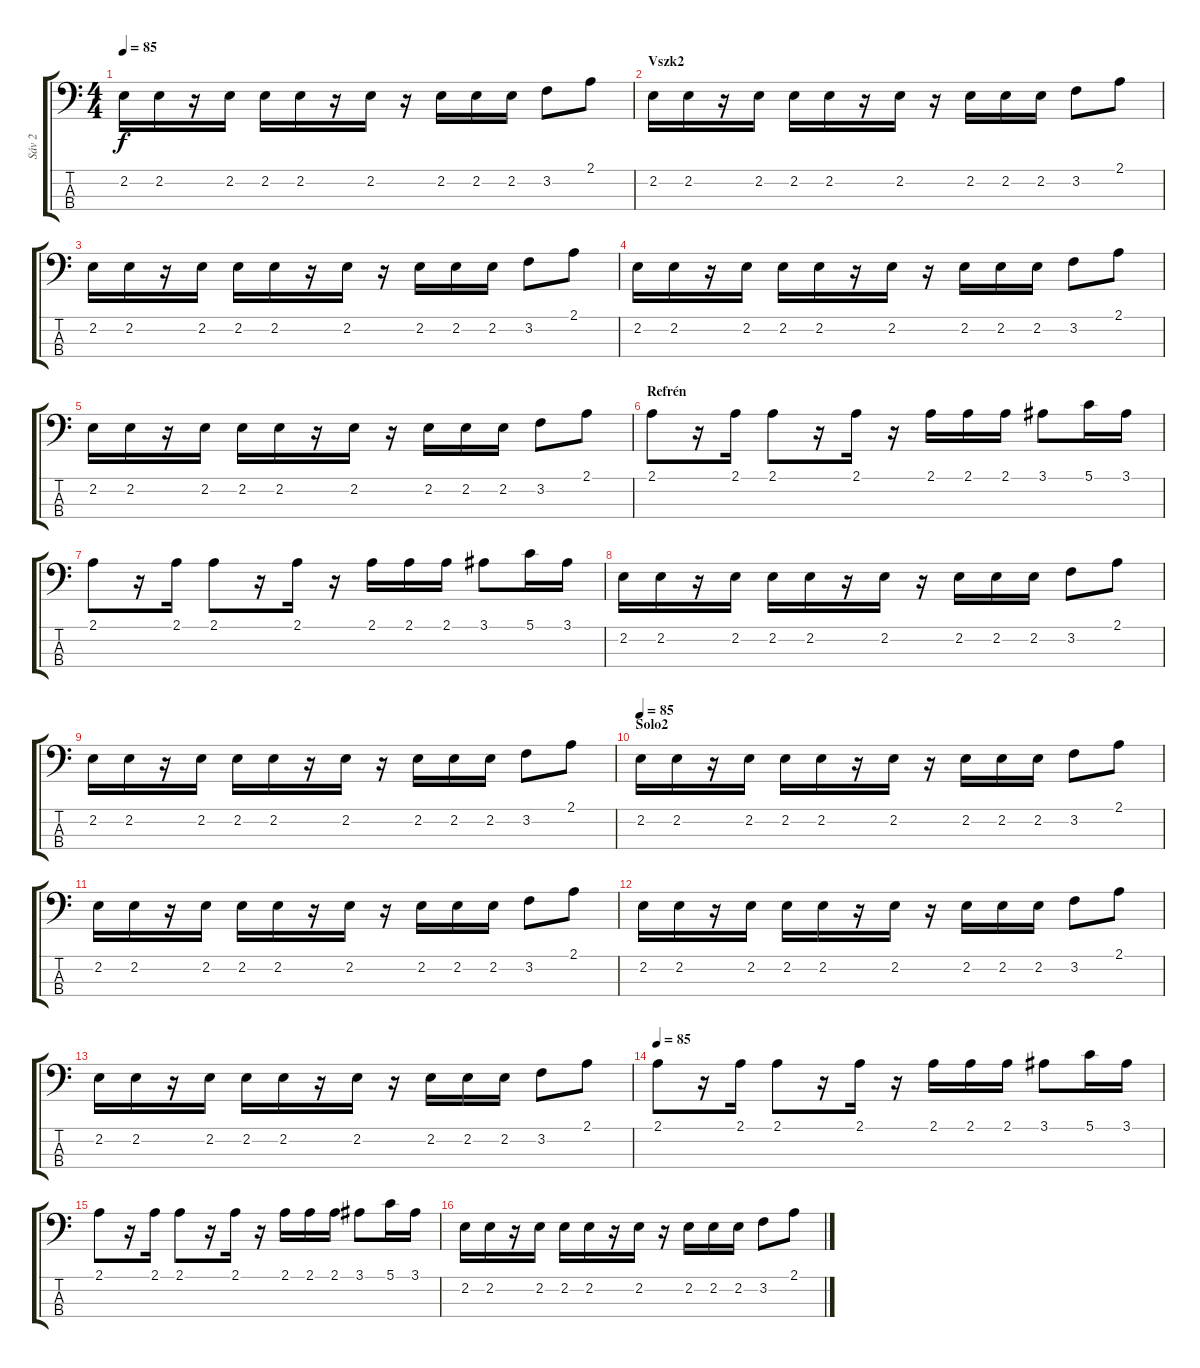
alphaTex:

\track ("Sáv 2" "Sáv 2") {instrument electricbassfinger}
\staff {score tabs}
\tuning (G2 D2 A1 E1) {hide}
\ts (4 4)
\tempo 85
\clef f4
\ks c
2.2.16{dy f} 2.2.16 r.16 2.2.16 2.2.16 2.2.16 r.16 2.2.16 r.16 2.2.16 2.2.16 2.2.16 3.2.8 2.1.8 |
\section ("" "Vszk2")
2.2.16 2.2.16 r.16 2.2.16 2.2.16 2.2.16 r.16 2.2.16 r.16 2.2.16 2.2.16 2.2.16 3.2.8 2.1.8 |
2.2.16 2.2.16 r.16 2.2.16 2.2.16 2.2.16 r.16 2.2.16 r.16 2.2.16 2.2.16 2.2.16 3.2.8 2.1.8 |
2.2.16 2.2.16 r.16 2.2.16 2.2.16 2.2.16 r.16 2.2.16 r.16 2.2.16 2.2.16 2.2.16 3.2.8 2.1.8 |
2.2.16 2.2.16 r.16 2.2.16 2.2.16 2.2.16 r.16 2.2.16 r.16 2.2.16 2.2.16 2.2.16 3.2.8 2.1.8 |
\section ("" "Refrén")
2.1.8 r.16 2.1.16 2.1.8 r.16 2.1.16 r.16 2.1.16 2.1.16 2.1.16 3.1.8 5.1.16 3.1.16 |
2.1.8 r.16 2.1.16 2.1.8 r.16 2.1.16 r.16 2.1.16 2.1.16 2.1.16 3.1.8 5.1.16 3.1.16 |
2.2.16 2.2.16 r.16 2.2.16 2.2.16 2.2.16 r.16 2.2.16 r.16 2.2.16 2.2.16 2.2.16 3.2.8 2.1.8 |
2.2.16 2.2.16 r.16 2.2.16 2.2.16 2.2.16 r.16 2.2.16 r.16 2.2.16 2.2.16 2.2.16 3.2.8 2.1.8 |
\section ("" "Solo2")
\tempo 85
2.2.16 2.2.16 r.16 2.2.16 2.2.16 2.2.16 r.16 2.2.16 r.16 2.2.16 2.2.16 2.2.16 3.2.8 2.1.8 |
2.2.16 2.2.16 r.16 2.2.16 2.2.16 2.2.16 r.16 2.2.16 r.16 2.2.16 2.2.16 2.2.16 3.2.8 2.1.8 |
2.2.16 2.2.16 r.16 2.2.16 2.2.16 2.2.16 r.16 2.2.16 r.16 2.2.16 2.2.16 2.2.16 3.2.8 2.1.8 |
2.2.16 2.2.16 r.16 2.2.16 2.2.16 2.2.16 r.16 2.2.16 r.16 2.2.16 2.2.16 2.2.16 3.2.8 2.1.8 |
\tempo 85
2.1.8 r.16 2.1.16 2.1.8 r.16 2.1.16 r.16 2.1.16 2.1.16 2.1.16 3.1.8 5.1.16 3.1.16 |
2.1.8 r.16 2.1.16 2.1.8 r.16 2.1.16 r.16 2.1.16 2.1.16 2.1.16 3.1.8 5.1.16 3.1.16 |
2.2.16 2.2.16 r.16 2.2.16 2.2.16 2.2.16 r.16 2.2.16 r.16 2.2.16 2.2.16 2.2.16 3.2.8 2.1.8
